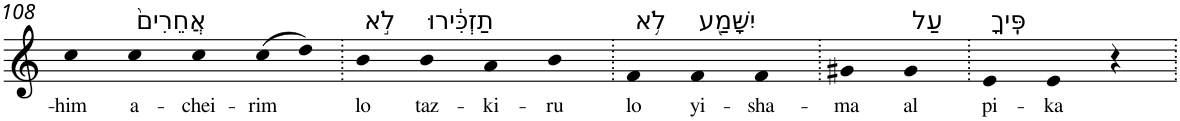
**kern	**text
*part1	*part1
*staff1	*staff1
*I"Piano	*
*I'Pno	*
!!LO:PB:g=z
*clefG2	*
*k[]	*
=108	=108
!	!LO:LY:b
4cc	-him
!LO:TX:a:t=אֲחֵרִים֙	!
!	!LO:LY:b
4cc	a-
!	!LO:LY:b
4cc	-chei-
!	!LO:LY:b
(>8cc	-rim
8dd)	.
=109.	=109.
!LO:TX:a:t=לֹ֣א	!
!	!LO:LY:b
4b	lo
!LO:TX:a:t=תַזְכִּ֔ירוּ	!
!	!LO:LY:b
4b	taz-
!	!LO:LY:b
4a	-ki-
!	!LO:LY:b
4b	-ru
=110.	=110.
!LO:TX:a:t=לֹ֥א	!
!	!LO:LY:b
4f	lo
!LO:TX:a:t=יִשָּׁמַ֖ע	!
!	!LO:LY:b
4f	yi-
!	!LO:LY:b
4f	-sha-
=111.	=111.
!	!LO:LY:b
4g#X	-ma
!LO:TX:a:t=עַל	!
!	!LO:LY:b
4g#	al
=112.	=112.
!LO:TX:a:t=פִּֽיךָ	!
!	!LO:LY:b
4e	pi-
!	!LO:LY:b
4e	-ka
4r	.
=.	=.
*-	*-
